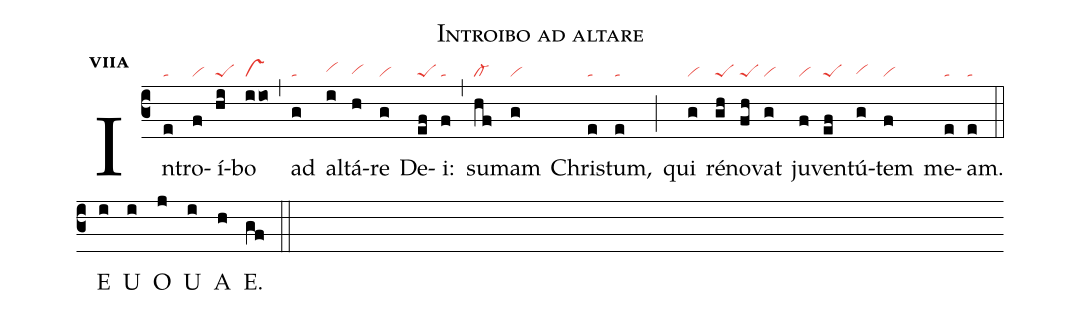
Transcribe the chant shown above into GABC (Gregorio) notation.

name:Introibo ad altare;
office-part:an;
mode:7a;
nabc-lines:1;
%%
initial-style: 1;
name:Introibo ad altare;
mode: 7;
office-part: Antiphona;
annotation: Ant.;
annotation: vii a;
nabc-lines:1;
%%
(c3) In(e|ta)tro(f|vi)í(hi|peS)bo(iio|vs) (,) ad(g|ta) al(i|vihh)tá(h|vihg)re(g|vi) De(ef|peS)i:(f|ta) (,) su(hf|cl-)mam(g|vi) Chris(e|ta)tum,(e|ta) (;) qui(g|vi) ré(gh|peS)no(fh|peS)vat(g|vi) ju(f|vi)ven(ef|peS)tú(g|vihg)tem(f|vi) me(e|ta)am.(e|ta) (::)
<eu> E(i) U(i) O(j) U(i) A(h) E.(gf) </eu>(::)
